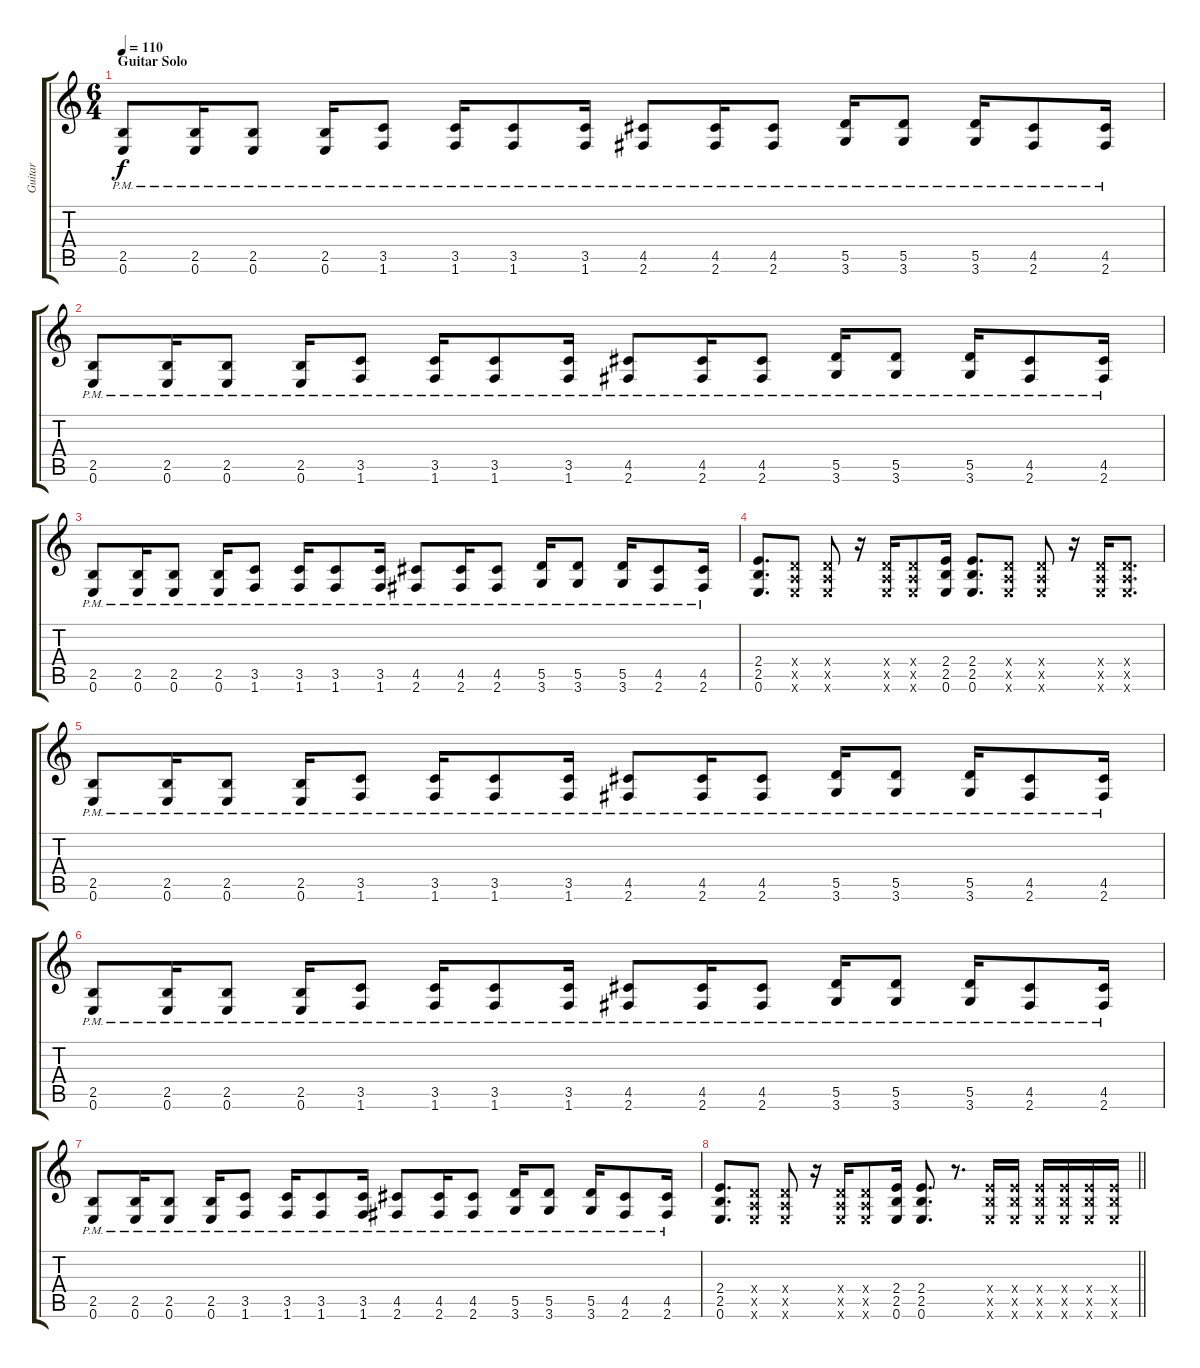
\track ("Guitar" "Guitar") {instrument distortionguitar}
\staff {score tabs}
\tuning (E4 B3 G3 D3 A2 E2) {hide}
\ts (6 4)
\section ("" "Guitar Solo")
\tempo 110
\clef g2
\ks c
(2.5{pm} 0.6{pm}).8{dy f} (2.5{pm} 0.6{pm}).16 (2.5{pm} 0.6{pm}).8 (2.5{pm} 0.6{pm}).16 (3.5{pm} 1.6{pm}).8 (3.5{pm} 1.6{pm}).16 (3.5{pm} 1.6{pm}).8 (3.5{pm} 1.6{pm}).16 (4.5{pm} 2.6{pm}).8 (4.5{pm} 2.6{pm}).16 (4.5{pm} 2.6{pm}).8 (5.5{pm} 3.6{pm}).16 (5.5{pm} 3.6{pm}).8 (5.5{pm} 3.6{pm}).16 (4.5{pm} 2.6{pm}).8 (4.5{pm} 2.6{pm}).16 |
(2.5{pm} 0.6{pm}).8 (2.5{pm} 0.6{pm}).16 (2.5{pm} 0.6{pm}).8 (2.5{pm} 0.6{pm}).16 (3.5{pm} 1.6{pm}).8 (3.5{pm} 1.6{pm}).16 (3.5{pm} 1.6{pm}).8 (3.5{pm} 1.6{pm}).16 (4.5{pm} 2.6{pm}).8 (4.5{pm} 2.6{pm}).16 (4.5{pm} 2.6{pm}).8 (5.5{pm} 3.6{pm}).16 (5.5{pm} 3.6{pm}).8 (5.5{pm} 3.6{pm}).16 (4.5{pm} 2.6{pm}).8 (4.5{pm} 2.6{pm}).16 |
(2.5{pm} 0.6{pm}).8 (2.5{pm} 0.6{pm}).16 (2.5{pm} 0.6{pm}).8 (2.5{pm} 0.6{pm}).16 (3.5{pm} 1.6{pm}).8 (3.5{pm} 1.6{pm}).16 (3.5{pm} 1.6{pm}).8 (3.5{pm} 1.6{pm}).16 (4.5{pm} 2.6{pm}).8 (4.5{pm} 2.6{pm}).16 (4.5{pm} 2.6{pm}).8 (5.5{pm} 3.6{pm}).16 (5.5{pm} 3.6{pm}).8 (5.5{pm} 3.6{pm}).16 (4.5{pm} 2.6{pm}).8 (4.5{pm} 2.6{pm}).16 |
(2.4 2.5 0.6).8{d} (0.4{x} 0.5{x} 0.6{x}).8 (0.4{x} 0.5{x} 0.6{x}).8 r.16 (0.4{x} 0.5{x} 0.6{x}).16 (0.4{x} 0.5{x} 0.6{x}).8 (2.4 2.5 0.6).16 (2.4 2.5 0.6).8{d} (0.4{x} 0.5{x} 0.6{x}).8 (0.4{x} 0.5{x} 0.6{x}).8 r.16 (0.4{x} 0.5{x} 0.6{x}).16 (0.4{x} 0.5{x} 0.6{x}).8{d} |
(2.5{pm} 0.6{pm}).8 (2.5{pm} 0.6{pm}).16 (2.5{pm} 0.6{pm}).8 (2.5{pm} 0.6{pm}).16 (3.5{pm} 1.6{pm}).8 (3.5{pm} 1.6{pm}).16 (3.5{pm} 1.6{pm}).8 (3.5{pm} 1.6{pm}).16 (4.5{pm} 2.6{pm}).8 (4.5{pm} 2.6{pm}).16 (4.5{pm} 2.6{pm}).8 (5.5{pm} 3.6{pm}).16 (5.5{pm} 3.6{pm}).8 (5.5{pm} 3.6{pm}).16 (4.5{pm} 2.6{pm}).8 (4.5{pm} 2.6{pm}).16 |
(2.5{pm} 0.6{pm}).8 (2.5{pm} 0.6{pm}).16 (2.5{pm} 0.6{pm}).8 (2.5{pm} 0.6{pm}).16 (3.5{pm} 1.6{pm}).8 (3.5{pm} 1.6{pm}).16 (3.5{pm} 1.6{pm}).8 (3.5{pm} 1.6{pm}).16 (4.5{pm} 2.6{pm}).8 (4.5{pm} 2.6{pm}).16 (4.5{pm} 2.6{pm}).8 (5.5{pm} 3.6{pm}).16 (5.5{pm} 3.6{pm}).8 (5.5{pm} 3.6{pm}).16 (4.5{pm} 2.6{pm}).8 (4.5{pm} 2.6{pm}).16 |
(2.5{pm} 0.6{pm}).8 (2.5{pm} 0.6{pm}).16 (2.5{pm} 0.6{pm}).8 (2.5{pm} 0.6{pm}).16 (3.5{pm} 1.6{pm}).8 (3.5{pm} 1.6{pm}).16 (3.5{pm} 1.6{pm}).8 (3.5{pm} 1.6{pm}).16 (4.5{pm} 2.6{pm}).8 (4.5{pm} 2.6{pm}).16 (4.5{pm} 2.6{pm}).8 (5.5{pm} 3.6{pm}).16 (5.5{pm} 3.6{pm}).8 (5.5{pm} 3.6{pm}).16 (4.5{pm} 2.6{pm}).8 (4.5{pm} 2.6{pm}).16 |
\barLineRight lightlight
(2.4 2.5 0.6).8{d} (0.4{x} 0.5{x} 0.6{x}).8 (0.4{x} 0.5{x} 0.6{x}).8 r.16 (0.4{x} 0.5{x} 0.6{x}).16 (0.4{x} 0.5{x} 0.6{x}).8 (2.4 2.5 0.6).16 (2.4 2.5 0.6).8{d} r.8{d} (2.4{x} 2.5{x} 0.6{x}).16 (2.4{x} 2.5{x} 0.6{x}).16 (2.4{x} 2.5{x} 0.6{x}).16 (2.4{x} 2.5{x} 0.6{x}).16 (2.4{x} 2.5{x} 0.6{x}).16 (2.4{x} 2.5{x} 0.6{x}).16
